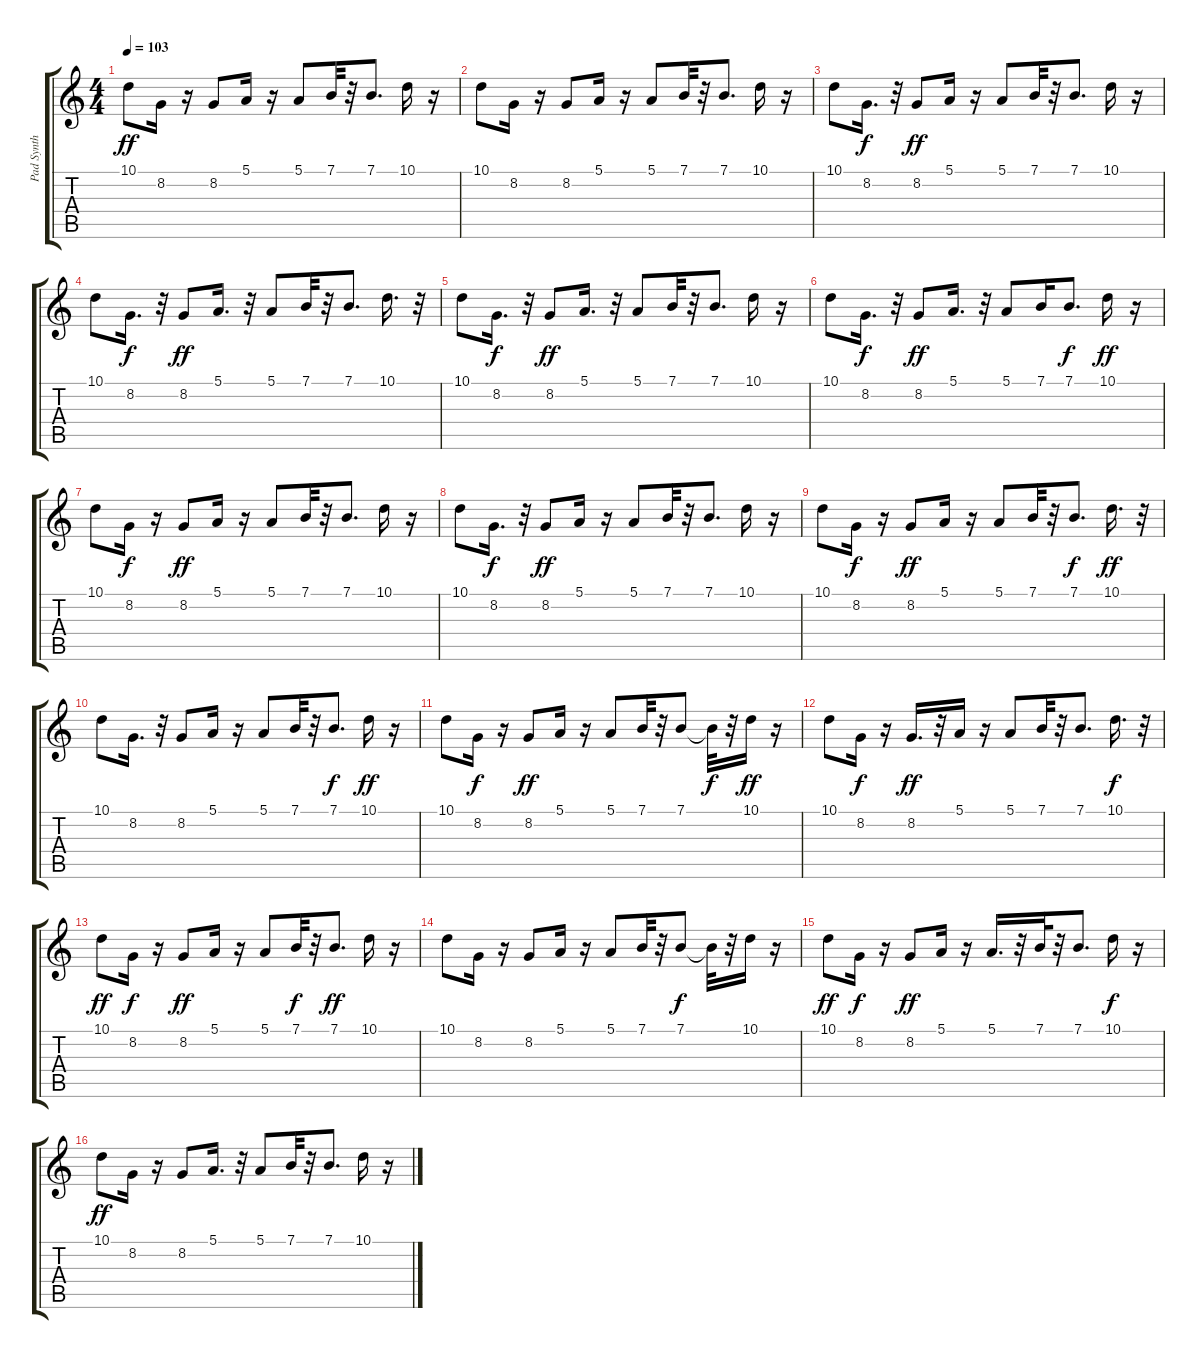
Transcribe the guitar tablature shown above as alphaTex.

\track ("Pad Synth" "Pad Synth") {instrument synthstrings1}
\staff {score tabs}
\tuning (E4 B3 G3 D3 A2 E2) {hide}
\ts (4 4)
\tempo 103
\clef g2
\ks c
10.1.8{dy ff} 8.2.16 r.16 8.2.8 5.1.16 r.16 5.1.8 7.1.32 r.32 7.1.8{d} 10.1.16 r.16 |
10.1.8 8.2.16 r.16 8.2.8 5.1.16 r.16 5.1.8 7.1.32 r.32 7.1.8{d} 10.1.16 r.16 |
10.1.8 8.2.16{d dy f} r.32 8.2.8{dy ff} 5.1.16 r.16 5.1.8 7.1.32 r.32 7.1.8{d} 10.1.16 r.16 |
10.1.8 8.2.16{d dy f} r.32 8.2.8{dy ff} 5.1.16{d} r.32 5.1.8 7.1.32 r.32 7.1.8{d} 10.1.16{d} r.32 |
10.1.8 8.2.16{d dy f} r.32 8.2.8{dy ff} 5.1.16{d} r.32 5.1.8 7.1.32 r.32 7.1.8{d} 10.1.16 r.16 |
10.1.8 8.2.16{d dy f} r.32 8.2.8{dy ff} 5.1.16{d} r.32 5.1.8 7.1.16 7.1.8{d dy f} 10.1.16{dy ff} r.16 |
10.1.8 8.2.16{dy f} r.16 8.2.8{dy ff} 5.1.16 r.16 5.1.8 7.1.32 r.32 7.1.8{d} 10.1.16 r.16 |
10.1.8 8.2.16{d dy f} r.32 8.2.8{dy ff} 5.1.16 r.16 5.1.8 7.1.32 r.32 7.1.8{d} 10.1.16 r.16 |
10.1.8 8.2.16{dy f} r.16 8.2.8{dy ff} 5.1.16 r.16 5.1.8 7.1.32 r.32 7.1.8{d dy f} 10.1.16{d dy ff} r.32 |
10.1.8 8.2.16{d} r.32 8.2.8 5.1.16 r.16 5.1.8 7.1.32 r.32 7.1.8{d dy f} 10.1.16{dy ff} r.16 |
10.1.8 8.2.16{dy f} r.16 8.2.8{dy ff} 5.1.16 r.16 5.1.8 7.1.32 r.32 7.1.8 7.1{t}.32{dy f} r.32 10.1.16{dy ff} r.16 |
10.1.8 8.2.16{dy f} r.16 8.2.16{d dy ff} r.32 5.1.16 r.16 5.1.8 7.1.32 r.32 7.1.8{d} 10.1.16{d dy f} r.32 |
10.1.8{dy ff} 8.2.16{dy f} r.16 8.2.8{dy ff} 5.1.16 r.16 5.1.8 7.1.32{dy f} r.32 7.1.8{d dy ff} 10.1.16 r.16 |
10.1.8 8.2.16 r.16 8.2.8 5.1.16 r.16 5.1.8 7.1.32 r.32 7.1.8{dy f} 7.1{t}.32 r.32 10.1.16 r.16 |
10.1.8{dy ff} 8.2.16{dy f} r.16 8.2.8{dy ff} 5.1.16 r.16 5.1.16{d} r.32 7.1.32 r.32 7.1.8{d} 10.1.16{dy f} r.16 |
10.1.8{dy ff} 8.2.16 r.16 8.2.8 5.1.16{d} r.32 5.1.8 7.1.32 r.32 7.1.8{d} 10.1.16 r.16
